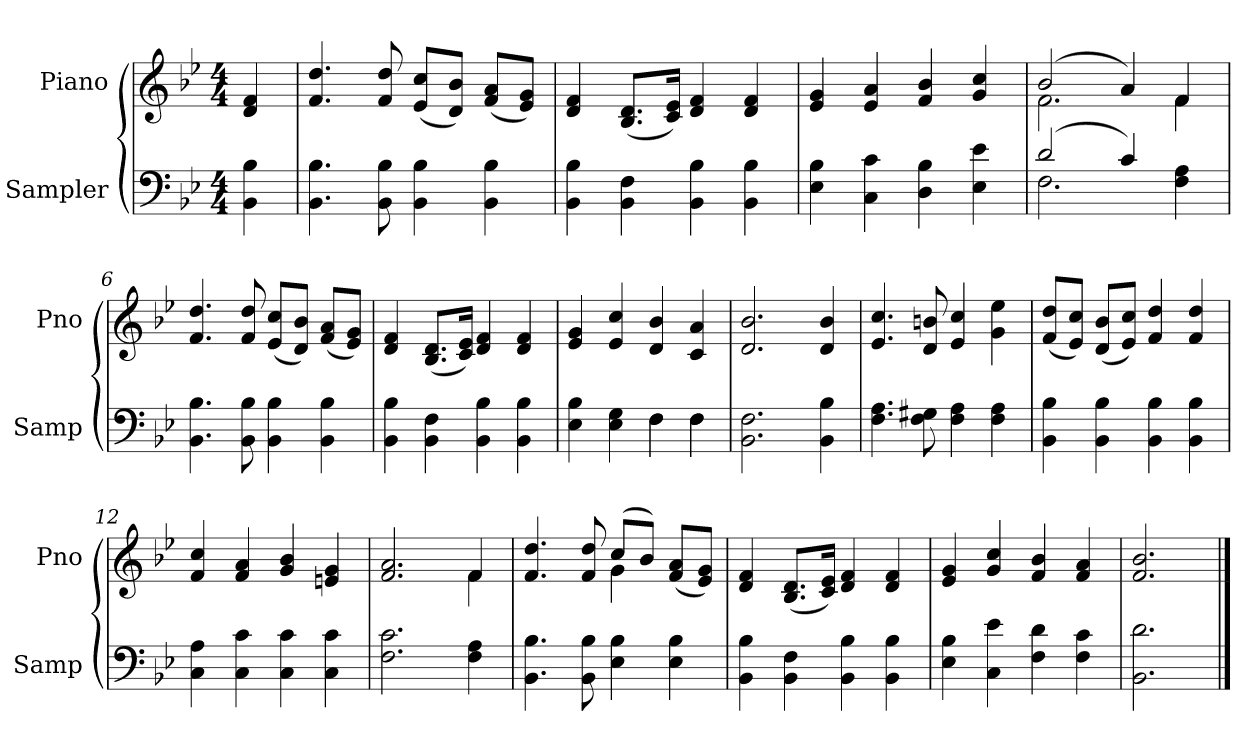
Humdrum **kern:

**kern	**kern
*part2	*part1
*staff2	*staff1
*I"Sampler	*I"Piano
*I'Samp	*I'Pno
*clefF4	*clefG2
*k[b-e-]	*k[b-e-]
*B-:	*B-:
*M4/4	*M4/4
=1	=1
4BB- 4B-	4d 4f
=2	=2
4.BB- 4.B-	4.f 4.dd
8BB- 8B-	8f 8dd
4BB- 4B-	(8e-/ 8cc/L
.	8d/ 8b-/J)
4BB- 4B-	(8f/ 8a/L
.	8e-/ 8g/J)
=3	=3
4BB- 4B-	4d 4f
4BB- 4F	(8.B-/ 8.d/L
.	16c/ 16e-/Jk)
4BB- 4B-	4d 4f
4BB- 4B-	4d 4f
=4	=4
4E- 4B-	4e- 4g
4C 4c	4e- 4a
4D 4B-	4f 4b-
4E- 4e-	4g 4cc
=5	=5
*^	*^
(2d/	2.F	(2b-/	2.f
4c/)	.	4a/)	.
4F 4A	4ryy	4f/	4f
*v	*v	*	*
*	*v	*v
=6	=6
4.BB- 4.B-	4.f 4.dd
8BB- 8B-	8f 8dd
4BB- 4B-	(8e-/ 8cc/L
.	8d/ 8b-/J)
4BB- 4B-	(8f/ 8a/L
.	8e-/ 8g/J)
=7	=7
4BB- 4B-	4d 4f
4BB- 4F	(8.B-/ 8.d/L
.	16c/ 16e-/Jk)
4BB- 4B-	4d 4f
4BB- 4B-	4d 4f
=8	=8
*^	*
4E- 4B-	2ryy	4e- 4g
4E- 4G	.	4e- 4cc
4F\	4F	4d 4b-
4F\	4F	4c 4a
*v	*v	*
=9	=9
2.BB- 2.F	2.d 2.b-
4BB- 4B-	4d 4b-
=10	=10
4.F 4.A	4.e- 4.cc
8F 8G#X	8d 8bn
4F 4A	4e- 4cc
4F 4A	4g 4ee-
=11	=11
4BB- 4B-	(8f/ 8dd/L
.	8e-/ 8cc/J)
4BB- 4B-	(8d/ 8b-/L
.	8e-/ 8cc/J)
4BB- 4B-	4f 4dd
4BB- 4B-	4f 4dd
=12	=12
4C 4A	4f 4cc
4C 4c	4f 4a
4C 4c	4g 4b-
4C 4c	4en 4g
=13	=13
*	*^
2.F 2.c	2.f 2.a	2.ryy
4F 4A	4f/	4f
=14	=14	=14
4.BB- 4.B-	4.f 4.dd	2ryy
8BB- 8B-	8f 8dd	.
4E- 4B-	(8cc/L	4g
.	8b-/J)	.
4E- 4B-	(8f/ 8a/L	4ryy
.	8e-/ 8g/J)	.
*	*v	*v
=15	=15
4BB- 4B-	4d 4f
4BB- 4F	(8.B-/ 8.d/L
.	16c/ 16e-/Jk)
4BB- 4B-	4d 4f
4BB- 4B-	4d 4f
=16	=16
4E- 4B-	4e- 4g
4C 4e-	4g 4cc
4F 4d	4f 4b-
4F 4c	4f 4a
=17	=17
2.BB- 2.d	2.f 2.b-
==	==
*-	*-
